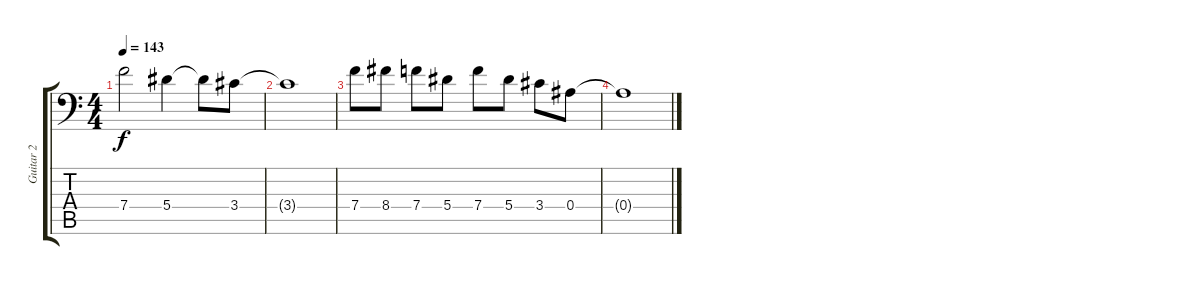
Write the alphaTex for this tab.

\track ("Guitar 2" "Guitar 2") {instrument distortionguitar}
\staff {score tabs}
\tuning (C4 G3 Eb3 Bb2 F2 Bb1) {hide}
\ts (4 4)
\tempo 143
\clef f4
\ks c
7.4.2{dy f volume 0} 5.4.4 5.4{t}.8 3.4.8 |
3.4{t}.1 |
7.4.8 8.4.8 7.4.8 5.4.8 7.4.8 5.4.8 3.4.8 0.4.8 |
0.4{t}.1
